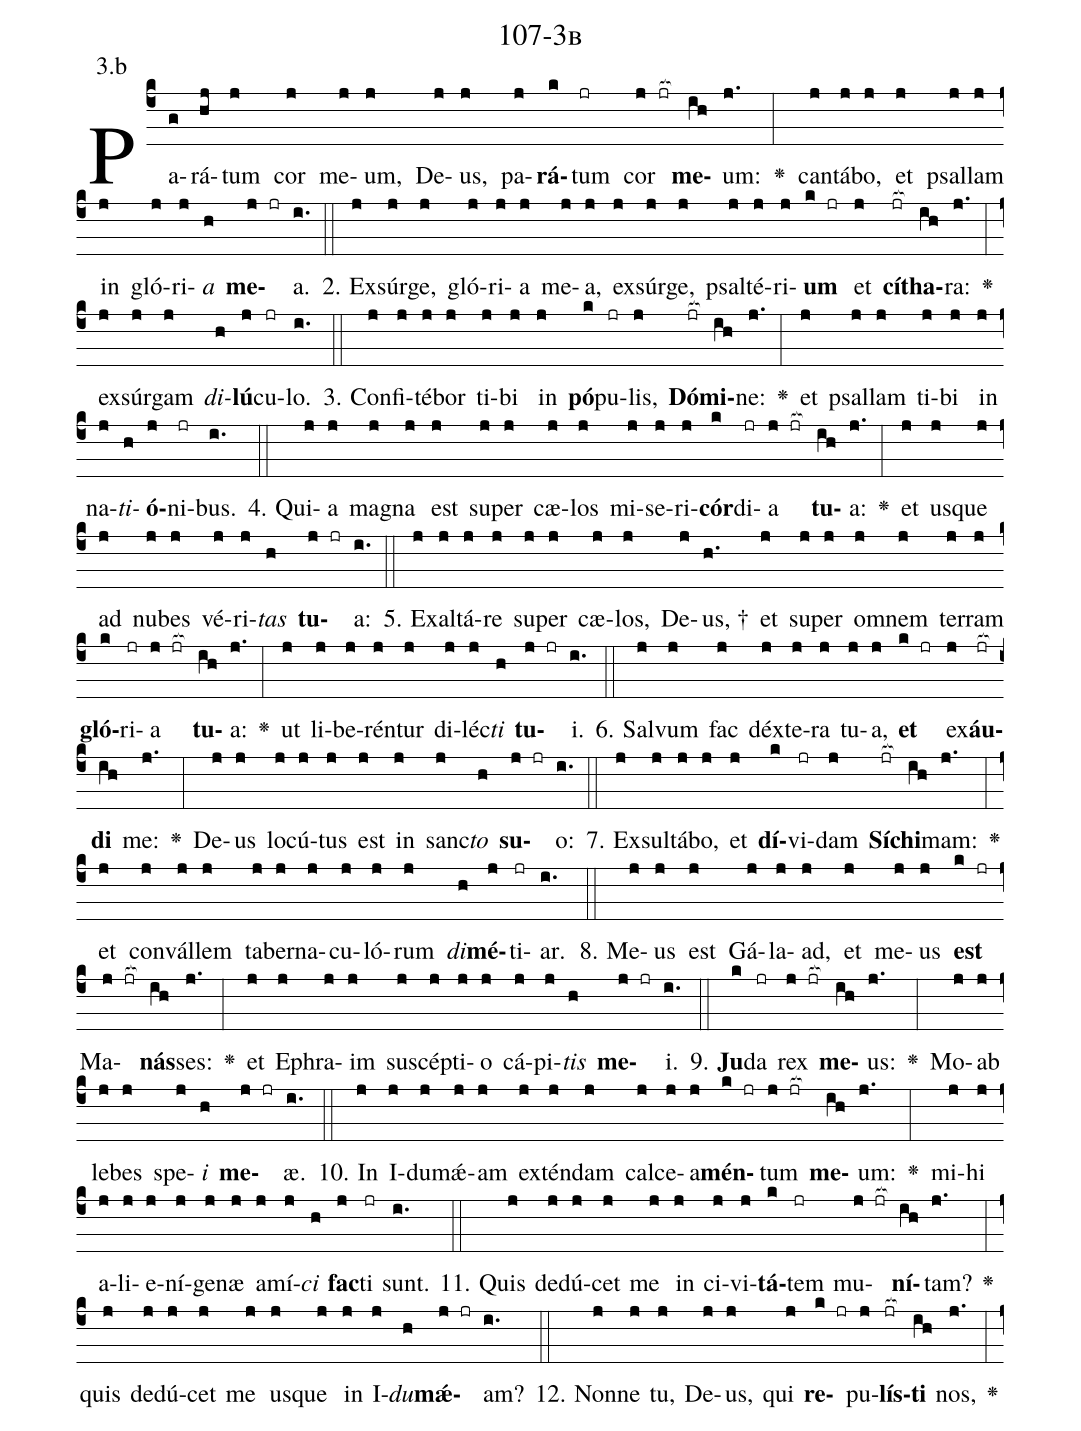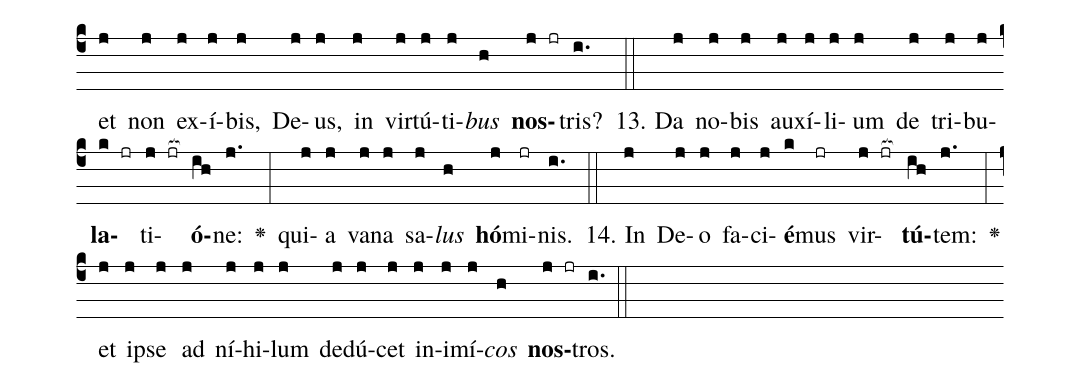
name: 107-3b;
annotation: 3.b;
%%
(c4)Pa(g)rá(hj)tum(j) cor(j) me(j)um,(j) De(j)us,(j) pa(j)<b>rá</b>(k)tum(jr) cor(j jr[ocb:1{]) <b>me</b>(ih[ocb:0}])um:(j.) <v>\greheightstar</v>(:) can(j)tá(j)bo,(j) et(j) psal(j)lam(j) in(j) gló(j)ri(j)<i>a</i>(h) <b>me</b>(j jr)a.(i.) (::)
2. Ex(j)súr(j)ge,(j) gló(j)ri(j)a(j) me(j)a,(j) ex(j)súr(j)ge,(j) psal(j)té(j)ri(j)<b>um</b>(k jr) et(j) <b>cí</b>(jr[ocb:1{])<b>tha</b>(ih[ocb:0}])ra:(j.) <v>\greheightstar</v>(:) ex(j)súr(j)gam(j) <i>di</i>(h)<b>lú</b>(j)cu(jr)lo.(i.) (::)
3. Con(j)fi(j)té(j)bor(j) ti(j)bi(j) in(j) <b>pó</b>(k)pu(jr)lis,(j) <b>Dó</b>(jr[ocb:1{])<b>mi</b>(ih[ocb:0}])ne:(j.) <v>\greheightstar</v>(:) et(j) psal(j)lam(j) ti(j)bi(j) in(j) na(j)<i>ti</i>(h)<b>ó</b>(j)ni(jr)bus.(i.) (::)
4. Qui(j)a(j) ma(j)gna(j) est(j) su(j)per(j) cæ(j)los(j) mi(j)se(j)ri(j)<b>cór</b>(k)di(jr)a(j jr[ocb:1{]) <b>tu</b>(ih[ocb:0}])a:(j.) <v>\greheightstar</v>(:) et(j) us(j)que(j) ad(j) nu(j)bes(j) vé(j)ri(j)<i>tas</i>(h) <b>tu</b>(j jr)a:(i.) (::)
5. Ex(j)al(j)tá(j)re(j) su(j)per(j) cæ(j)los,(j) De(j)us, †(h.) et(j) su(j)per(j) om(j)nem(j) ter(j)ram(j) <b>gló</b>(k)ri(jr)a(j jr[ocb:1{]) <b>tu</b>(ih[ocb:0}])a:(j.) <v>\greheightstar</v>(:) ut(j) li(j)be(j)rén(j)tur(j) di(j)léc(j)<i>ti</i>(h) <b>tu</b>(j jr)i.(i.) (::)
6. Sal(j)vum(j) fac(j) déx(j)te(j)ra(j) tu(j)a,(j) <b>et</b>(k jr) ex(j)<b>áu</b>(jr[ocb:1{])<b>di</b>(ih[ocb:0}]) me:(j.) <v>\greheightstar</v>(:) De(j)us(j) lo(j)cú(j)tus(j) est(j) in(j) sanc(j)<i>to</i>(h) <b>su</b>(j jr)o:(i.) (::)
7. Ex(j)sul(j)tá(j)bo,(j) et(j) <b>dí</b>(k)vi(jr)dam(j) <b>Sí</b>(jr[ocb:1{])<b>chi</b>(ih[ocb:0}])mam:(j.) <v>\greheightstar</v>(:) et(j) con(j)vál(j)lem(j) ta(j)ber(j)na(j)cu(j)ló(j)rum(j) <i>di</i>(h)<b>mé</b>(j)ti(jr)ar.(i.) (::)
8. Me(j)us(j) est(j) Gá(j)la(j)ad,(j) et(j) me(j)us(j) <b>est</b>(k jr) Ma(j jr[ocb:1{])<b>nás</b>(ih[ocb:0}])ses:(j.) <v>\greheightstar</v>(:) et(j) E(j)phra(j)im(j) su(j)scép(j)ti(j)o(j) cá(j)pi(j)<i>tis</i>(h) <b>me</b>(j jr)i.(i.) (::)
9. <b>Ju</b>(k)da(jr) rex(j jr[ocb:1{]) <b>me</b>(ih[ocb:0}])us:(j.) <v>\greheightstar</v>(:) Mo(j)ab(j) le(j)bes(j) spe(j)<i>i</i>(h) <b>me</b>(j jr)æ.(i.) (::)
10. In(j) I(j)du(j)mǽ(j)am(j) ex(j)tén(j)dam(j) cal(j)ce(j)a(j)<b>mén</b>(k jr)tum(j jr[ocb:1{]) <b>me</b>(ih[ocb:0}])um:(j.) <v>\greheightstar</v>(:) mi(j)hi(j) a(j)li(j)e(j)ní(j)ge(j)næ(j) a(j)mí(j)<i>ci</i>(h) <b>fac</b>(j)ti(jr) sunt.(i.) (::)
11. Quis(j) de(j)dú(j)cet(j) me(j) in(j) ci(j)vi(j)<b>tá</b>(k)tem(jr) mu(j jr[ocb:1{])<b>ní</b>(ih[ocb:0}])tam?(j.) <v>\greheightstar</v>(:) quis(j) de(j)dú(j)cet(j) me(j) us(j)que(j) in(j) I(j)<i>du</i>(h)<b>mǽ</b>(j jr)am?(i.) (::)
12. Non(j)ne(j) tu,(j) De(j)us,(j) qui(j) <b>re</b>(k jr)pu(j)<b>lís</b>(jr[ocb:1{])<b>ti</b>(ih[ocb:0}]) nos,(j.) <v>\greheightstar</v>(:) et(j) non(j) ex(j)í(j)bis,(j) De(j)us,(j) in(j) vir(j)tú(j)ti(j)<i>bus</i>(h) <b>nos</b>(j jr)tris?(i.) (::)
13. Da(j) no(j)bis(j) au(j)xí(j)li(j)um(j) de(j) tri(j)bu(j)<b>la</b>(k jr)ti(j jr[ocb:1{])<b>ó</b>(ih[ocb:0}])ne:(j.) <v>\greheightstar</v>(:) qui(j)a(j) va(j)na(j) sa(j)<i>lus</i>(h) <b>hó</b>(j)mi(jr)nis.(i.) (::)
14. In(j) De(j)o(j) fa(j)ci(j)<b>é</b>(k)mus(jr) vir(j jr[ocb:1{])<b>tú</b>(ih[ocb:0}])tem:(j.) <v>\greheightstar</v>(:) et(j) ip(j)se(j) ad(j) ní(j)hi(j)lum(j) de(j)dú(j)cet(j) in(j)i(j)mí(j)<i>cos</i>(h) <b>nos</b>(j jr)tros.(i.) (::)
